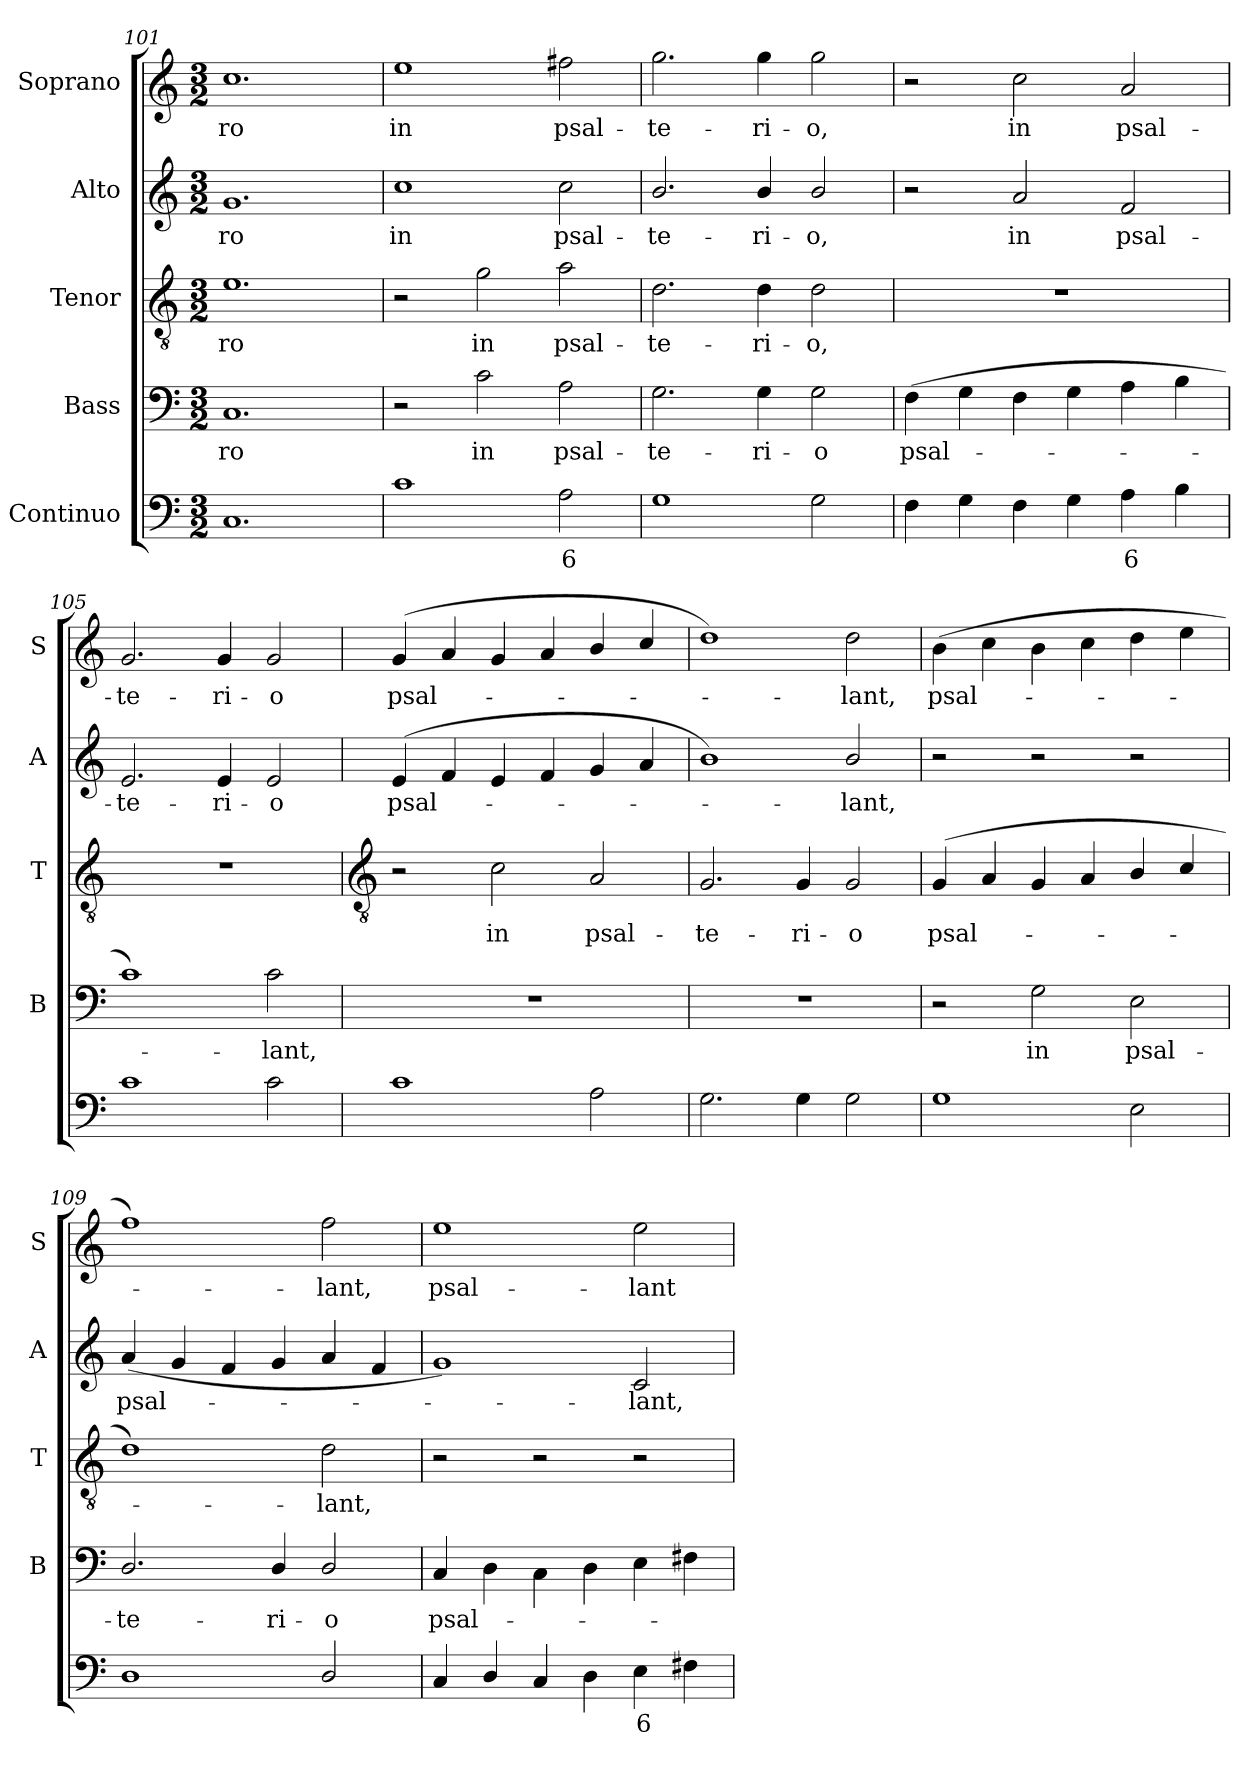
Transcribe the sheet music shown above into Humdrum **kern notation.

**kern	**text	**kern	**text	**kern	**text	**kern	**text	**kern	**text
*part5	*part5	*part4	*part4	*part3	*part3	*part2	*part2	*part1	*part1
*staff5	*staff5	*staff4	*staff4	*staff3	*staff3	*staff2	*staff2	*staff1	*staff1
*I"Continuo	*	*I"Bass	*	*I"Tenor	*	*I"Alto	*	*I"Soprano	*
*	*	*I'B	*	*I'T	*	*I'A	*	*I'S	*
*clefF4	*	*clefF4	*	*clefGv2	*	*clefG2	*	*clefG2	*
*k[]	*	*k[]	*	*k[]	*	*k[]	*	*k[]	*
*C:	*	*C:	*	*C:	*	*C:	*	*C:	*
*M3/2	*	*M3/2	*	*M3/2	*	*M3/2	*	*M3/2	*
=101	=101	=101	=101	=101	=101	=101	=101	=101	=101
!	!	!	!LO:LY:b	!	!LO:LY:b	!	!LO:LY:b	!	!LO:LY:b
1.C	.	1.C	-ro	1.e	-ro	1.g	-ro	1.cc	-ro
=102	=102	=102	=102	=102	=102	=102	=102	=102	=102
!	!	!	!	!	!	!	!LO:LY:b	!	!LO:LY:b
1c	.	2r	.	2r	.	1cc	in	1ee	in
!	!	!	!LO:LY:b	!	!LO:LY:b	!	!	!	!
.	.	2c	in	2g	in	.	.	.	.
!	!LO:LY:b	!	!LO:LY:b	!	!LO:LY:b	!	!LO:LY:b	!	!LO:LY:b
2A	6	2A	psal-	2a	psal-	2cc	psal-	2ff#X	psal-
=103	=103	=103	=103	=103	=103	=103	=103	=103	=103
!	!	!	!LO:LY:b	!	!LO:LY:b	!	!LO:LY:b	!	!LO:LY:b
1G	.	2.G	-te-	2.d	-te-	2.b/	-te-	2.gg	-te-
!	!	!	!LO:LY:b	!	!LO:LY:b	!	!LO:LY:b	!	!LO:LY:b
.	.	4G	-ri-	4d	-ri-	4b/	-ri-	4gg	-ri-
!	!	!	!LO:LY:b	!	!LO:LY:b	!	!LO:LY:b	!	!LO:LY:b
2G	.	2G	-o	2d	-o,	2b/	-o,	2gg	-o,
=104	=104	=104	=104	=104	=104	=104	=104	=104	=104
!	!	!	!LO:LY:b	!LO:N:vis=1	!	!	!	!	!
4F	.	(>4F	psal-	1.r	.	2r	.	2r	.
4G	.	4G	.	.	.	.	.	.	.
!	!	!	!	!	!	!	!LO:LY:b	!	!LO:LY:b
4F	.	4F	.	.	.	2a	in	2cc	in
4G	.	4G	.	.	.	.	.	.	.
!	!LO:LY:b	!	!	!	!	!	!LO:LY:b	!	!LO:LY:b
4A	6	4A	.	.	.	2f	psal-	2a	psal-
4B	.	4B	.	.	.	.	.	.	.
=105	=105	=105	=105	=105	=105	=105	=105	=105	=105
!	!	!	!	!LO:N:vis=1	!	!	!LO:LY:b	!	!LO:LY:b
1c	.	1c)	.	1.r	.	2.e	-te-	2.g	-te-
!	!	!	!	!	!	!	!LO:LY:b	!	!LO:LY:b
.	.	.	.	.	.	4e	-ri-	4g	-ri-
!	!	!	!LO:LY:b	!	!	!	!LO:LY:b	!	!LO:LY:b
2c	.	2c	lant,	.	.	2e	-o	2g	-o
!!LO:LB:g=z
=106	=106	=106	=106	=106	=106	=106	=106	=106	=106
*	*	*	*	*clefGv2	*	*	*	*	*
!	!	!LO:N:vis=1	!	!	!	!	!LO:LY:b	!	!LO:LY:b
1c	.	1.r	.	2r	.	(<4e	psal-	(<4g	psal-
.	.	.	.	.	.	4f	.	4a	.
!	!	!	!	!	!LO:LY:b	!	!	!	!
.	.	.	.	2c	in	4e	.	4g	.
.	.	.	.	.	.	4f	.	4a	.
!	!	!	!	!	!LO:LY:b	!	!	!	!
2A	.	.	.	2A	psal-	4g	.	4b/	.
.	.	.	.	.	.	4a	.	4cc/	.
=107	=107	=107	=107	=107	=107	=107	=107	=107	=107
!	!	!LO:N:vis=1	!	!	!LO:LY:b	!	!	!	!
2.G	.	1.r	.	2.G	-te-	1b)	.	1dd)	.
!	!	!	!	!	!LO:LY:b	!	!	!	!
4G	.	.	.	4G	-ri-	.	.	.	.
!	!	!	!	!	!LO:LY:b	!	!LO:LY:b	!	!LO:LY:b
2G	.	.	.	2G	-o	2b/	lant,	2dd	lant,
=108	=108	=108	=108	=108	=108	=108	=108	=108	=108
!	!	!	!	!	!LO:LY:b	!	!	!	!LO:LY:b
1G	.	2r	.	(<4G	psal-	2r	.	(>4b	psal-
.	.	.	.	4A	.	.	.	4cc	.
!	!	!	!LO:LY:b	!	!	!	!	!	!
.	.	2G	in	4G	.	2r	.	4b	.
.	.	.	.	4A	.	.	.	4cc	.
!	!	!	!LO:LY:b	!	!	!	!	!	!
2E	.	2E	psal-	4B/	.	2r	.	4dd	.
.	.	.	.	4c/	.	.	.	4ee	.
=109	=109	=109	=109	=109	=109	=109	=109	=109	=109
!	!	!	!LO:LY:b	!	!	!	!LO:LY:b	!	!
1D	.	2.D/	-te-	1d)	.	(<4a	psal-	1ff)	.
.	.	.	.	.	.	4g	.	.	.
.	.	.	.	.	.	4f	.	.	.
!	!	!	!LO:LY:b	!	!	!	!	!	!
.	.	4D/	-ri-	.	.	4g	.	.	.
!	!	!	!LO:LY:b	!	!LO:LY:b	!	!	!	!LO:LY:b
2D/	.	2D/	-o	2d	lant,	4a	.	2ff	lant,
.	.	.	.	.	.	4f	.	.	.
=110	=110	=110	=110	=110	=110	=110	=110	=110	=110
!	!	!	!LO:LY:b	!	!	!	!	!	!LO:LY:b
4C	.	4C	psal-	2r	.	1g)	.	1ee	psal-
4D/	.	4D\	.	.	.	.	.	.	.
4C	.	4C\	.	2r	.	.	.	.	.
4D	.	4D	.	.	.	.	.	.	.
!	!LO:LY:b	!	!	!	!	!	!LO:LY:b	!	!LO:LY:b
4E	6	4E	.	2r	.	2c	lant,	2ee	-lant
4F#X	.	4F#X	.	.	.	.	.	.	.
=	=	=	=	=	=	=	=	=	=
*-	*-	*-	*-	*-	*-	*-	*-	*-	*-
